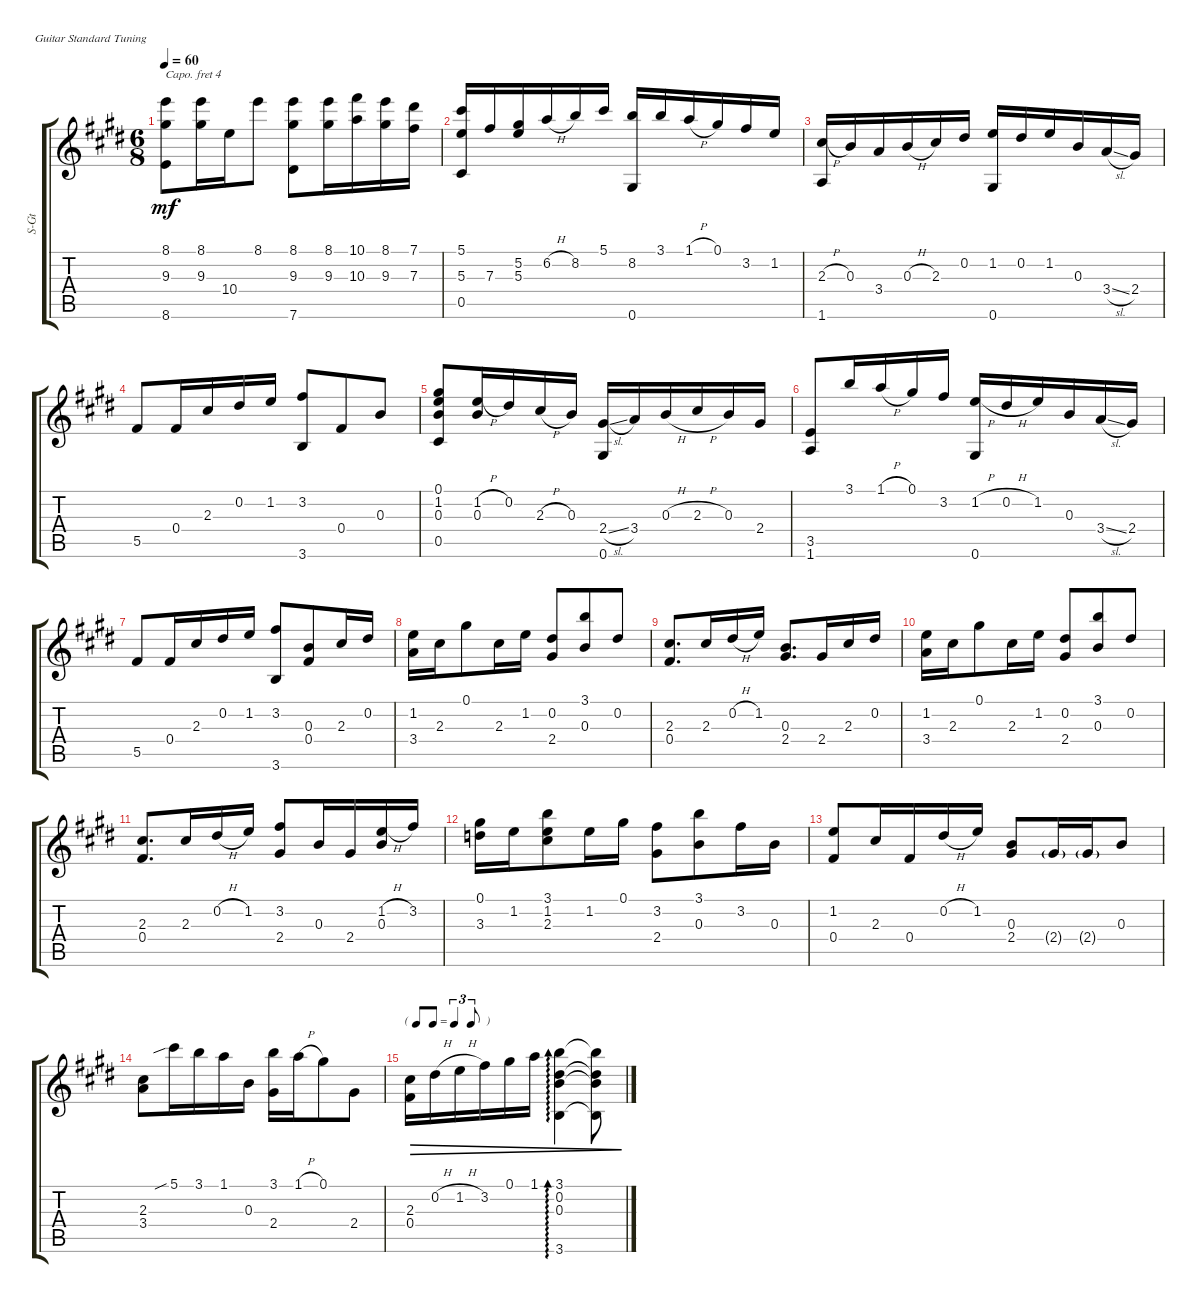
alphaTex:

\defaultSystemsLayout 4
\bracketExtendMode groupsimilarinstruments
\otherSystemsTrackNameOrientation horizontal
\track ("Steel Guitar" "S-Gt") {instrument acousticguitarsteel}
\staff {score tabs}
\capo 4
\tuning (E4 B3 G3 D3 A2 E2)
\ts (6 8)
\tempo 60
\clef g2
\ks e
(8.1{acc forcenatural} 9.3{acc forcenatural} 8.6{acc forcenatural}).8{dy mf beam Down} (8.1{acc forcenatural} 9.3{acc forcenatural}).16{beam Down} 10.4{acc forcenatural}.16{beam Down} 8.1{acc forcenatural}.8{beam Down} (8.1{acc forcenatural} 9.3{acc forcenatural} 7.6{acc forcenatural}).8{beam Down} (8.1{acc forcenatural} 9.3{acc forcenatural}).16{beam Down} (10.1{acc forcenatural} 10.3{acc forcenatural}).16{beam Down} (8.1{acc forcenatural} 9.3{acc forcenatural}).16{beam Down} (7.1{acc forcenatural} 7.3{acc forcenatural}).16{beam Down} |
(5.1{acc forcenatural} 5.3{acc forcenatural} 0.5{acc forcenatural}).16{beam Up} 7.3{acc forcenatural}.16{beam Up} (5.2{acc forcenatural} 5.3{acc forcenatural}).16{beam Up} 6.2{h acc forcenatural}.16{beam Up} 8.2{acc forcenatural}.16{beam Up} 5.1{acc forcenatural}.16{beam Up} (8.2{acc forcenatural} 0.6{acc forcenatural}).16{beam Up} 3.1{acc forcenatural}.16{beam Up} 1.1{h acc forcenatural}.16{beam Up} 0.1{acc forcenatural}.16{beam Up} 3.2{acc forcenatural}.16{beam Up} 1.2{acc forcenatural}.16{beam Up} |
(2.3{h acc forcenatural} 1.6{acc forcenatural}).16{beam Up} 0.3{acc forcenatural}.16{beam Up} 3.4{acc forcenatural}.16{beam Up} 0.3{h acc forcenatural}.16{beam Up} 2.3{acc forcenatural}.16{beam Up} 0.2{acc forcenatural}.16{beam Up} (1.2{acc forcenatural} 0.6{acc forcenatural}).16{beam Up} 0.2{acc forcenatural}.16{beam Up} 1.2{acc forcenatural}.16{beam Up} 0.3{acc forcenatural}.16{beam Up} 3.4{sl acc forcenatural}.16{beam Up} 2.4{acc forcenatural}.16{beam Up} |
5.5{acc forcenatural}.8{beam Up} 0.4{acc forcenatural}.16{beam Up} 2.3{acc forcenatural}.16{beam Up} 0.2{acc forcenatural}.16{beam Up} 1.2{acc forcenatural}.16{beam Up} (3.2{acc forcenatural} 3.6{acc forcenatural}).8{beam Up} 0.4{acc forcenatural}.8{beam Up} 0.3{acc forcenatural}.8{beam Up} |
(0.1{acc forcenatural} 1.2{acc forcenatural} 0.3{acc forcenatural} 0.5{acc forcenatural}).8{beam Up} (1.2{h acc forcenatural} 0.3{acc forcenatural}).16{beam Up} 0.2{acc forcenatural}.16{beam Up} 2.3{h acc forcenatural}.16{beam Up} 0.3{acc forcenatural}.16{beam Up} (2.4{sl acc forcenatural} 0.6{acc forcenatural}).16{beam Up} 3.4{acc forcenatural}.16{beam Up} 0.3{h acc forcenatural}.16{beam Up} 2.3{h acc forcenatural}.16{beam Up} 0.3{acc forcenatural}.16{beam Up} 2.4{acc forcenatural}.16{beam Up} |
(3.5{acc forcenatural} 1.6{acc forcenatural}).8{beam Up} 3.1{acc forcenatural}.16{beam Up} 1.1{h acc forcenatural}.16{beam Up} 0.1{acc forcenatural}.16{beam Up} 3.2{acc forcenatural}.16{beam Up} (1.2{h acc forcenatural} 0.6{acc forcenatural}).16{beam Up} 0.2{h acc forcenatural}.16{beam Up} 1.2{acc forcenatural}.16{beam Up} 0.3{acc forcenatural}.16{beam Up} 3.4{sl acc forcenatural}.16{beam Up} 2.4{acc forcenatural}.16{beam Up} |
5.5{acc forcenatural}.8{beam Up} 0.4{acc forcenatural}.16{beam Up} 2.3{acc forcenatural}.16{beam Up} 0.2{acc forcenatural}.16{beam Up} 1.2{acc forcenatural}.16{beam Up} (3.2{acc forcenatural} 3.6{acc forcenatural}).8{beam Up} (0.4{acc forcenatural} 0.3{acc forcenatural}).8{beam Up} 2.3{acc forcenatural}.16{beam Up} 0.2{acc forcenatural}.16{beam Up} |
(1.2{acc forcenatural} 3.4{acc forcenatural}).16{beam Down} 2.3{acc forcenatural}.16{beam Down} 0.1{acc forcenatural}.8{beam Down} 2.3{acc forcenatural}.16{beam Down} 1.2{acc forcenatural}.16{beam Down} (0.2{acc forcenatural} 2.4{acc forcenatural}).8{beam Up} (3.1{acc forcenatural} 0.3{acc forcenatural}).8{beam Up} 0.2{acc forcenatural}.8{beam Up} |
(2.3{acc forcenatural} 0.4{acc forcenatural}).8{d beam Up} 2.3{acc forcenatural}.16{beam Up} 0.2{h acc forcenatural}.16{beam Up} 1.2{acc forcenatural}.16{beam Up} (0.3{acc forcenatural} 2.4{acc forcenatural}).8{d beam Up} 2.4{acc forcenatural}.16{beam Up} 2.3{acc forcenatural}.16{beam Up} 0.2{acc forcenatural}.16{beam Up} |
(1.2{acc forcenatural} 3.4{acc forcenatural}).16{beam Down} 2.3{acc forcenatural}.16{beam Down} 0.1{acc forcenatural}.8{beam Down} 2.3{acc forcenatural}.16{beam Down} 1.2{acc forcenatural}.16{beam Down} (0.2{acc forcenatural} 2.4{acc forcenatural}).8{beam Up} (3.1{acc forcenatural} 0.3{acc forcenatural}).8{beam Up} 0.2{acc forcenatural}.8{beam Up} |
(2.3{acc forcenatural} 0.4{acc forcenatural}).8{d beam Up} 2.3{acc forcenatural}.16{beam Up} 0.2{h acc forcenatural}.16{beam Up} 1.2{acc forcenatural}.16{beam Up} (2.4{acc forcenatural} 3.2{acc forcenatural}).8{beam Up} 0.3{acc forcenatural}.16{beam Up} 2.4{acc forcenatural}.16{beam Up} (1.2{h acc forcenatural} 0.3{acc forcenatural}).16{beam Up} 3.2{acc forcenatural}.16{beam Up} |
(0.1{acc forcenatural} 3.3{acc b}).16{beam Down} 1.2{acc forcenatural}.16{beam Down} (3.1{acc forcenatural} 1.2{acc forcenatural} 2.3{acc forcenatural}).8{beam Down} 1.2{acc forcenatural}.16{beam Down} 0.1{acc forcenatural}.16{beam Down} (3.2{acc forcenatural} 2.4{acc forcenatural}).8{beam Down} (3.1{acc forcenatural} 0.3{acc forcenatural}).8{beam Down} 3.2{acc forcenatural}.16{beam Down} 0.3{acc forcenatural}.16{beam Down} |
(1.2{acc forcenatural} 0.4{acc forcenatural}).8{beam Up} 2.3{acc forcenatural}.16{beam Up} 0.4{acc forcenatural}.16{beam Up} 0.2{h acc forcenatural}.16{beam Up} 1.2{acc forcenatural}.16{beam Up} (0.3{acc forcenatural} 2.4{acc forcenatural}).8{beam Up} 2.4{g acc forcenatural}.16{beam Up} 2.4{g acc forcenatural}.16{beam Up} 0.3{acc forcenatural}.8{beam Up} |
(2.3{acc forcenatural} 3.4{acc forcenatural}).8{beam Down} 5.1{sib acc forcenatural}.16{beam Down} 3.1{acc forcenatural}.16{beam Down} 1.1{acc forcenatural}.16{beam Down} 0.3{acc forcenatural}.16{beam Down} (3.1{acc forcenatural} 2.4{acc forcenatural}).16{beam Down} 1.1{h acc forcenatural}.16{beam Down} 0.1{acc forcenatural}.8{beam Down} 2.4{acc forcenatural}.8{beam Down} |
\tf triplet8th
(2.3{acc forcenatural} 0.4{acc forcenatural}).16{dec} 0.2{h acc forcenatural}.16{dec} 1.2{h acc forcenatural}.16{dec} 3.2{acc forcenatural}.16{dec} 0.1{acc forcenatural}.16{dec} 1.1{acc forcenatural}.16{dec} (3.1{acc forcenatural} 0.2{acc forcenatural} 0.3{acc forcenatural} 3.6{acc forcenatural}).4{ad 0 dec} (3.1{t acc forcenatural} 0.2{t acc forcenatural} 0.3{t acc forcenatural} 3.6{t acc forcenatural}).8{dec}
